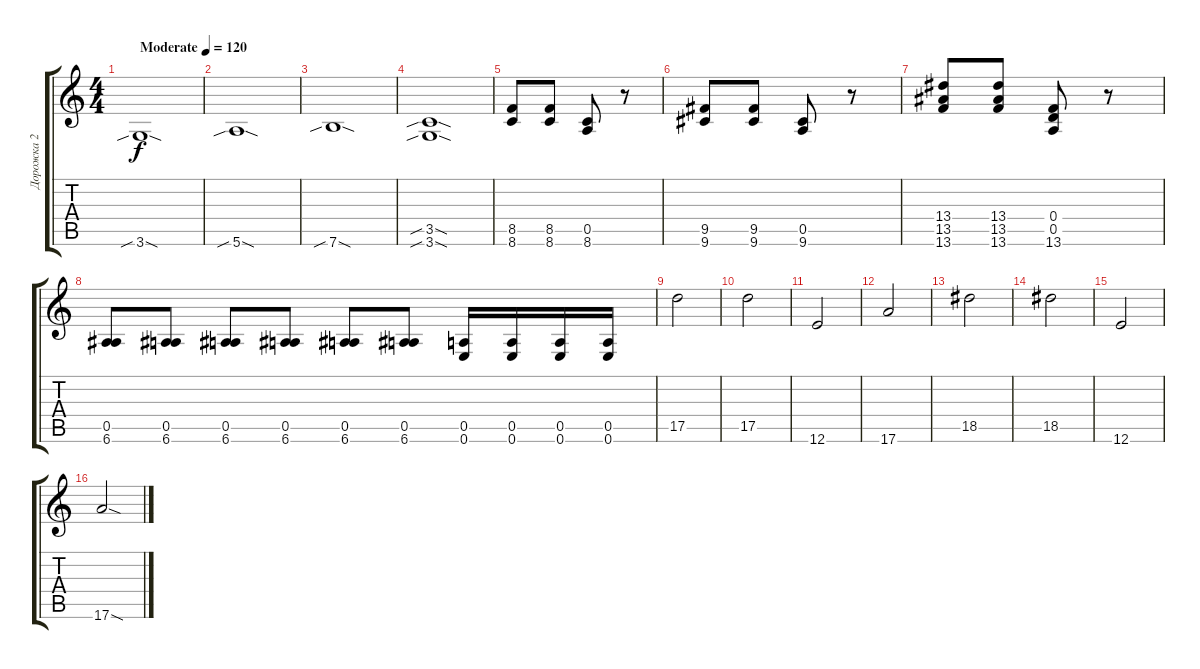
\track ("Дорожка 2" "Дорожка 2") {instrument distortionguitar}
\staff {score tabs}
\tuning (E4 B3 G3 D3 A2 E2) {hide}
\ts (4 4)
\tempo (120 "Moderate")
\clef g2
\ks c
3.6{sib sod}.1{dy f instrument distortionguitar} |
5.6{sib sod}.1 |
7.6{sib sod}.1 |
(3.5{sib sod} 3.6{sib sod}).1 |
(8.5 8.6).8 (8.5 8.6).8 (0.5 8.6).8 r.8 |
(9.5 9.6).8 (9.5 9.6).8 (0.5 9.6).8 r.8 |
(13.4 13.5 13.6).8 (13.4 13.5 13.6).8 (0.4 0.5 13.6).8 r.8 |
(0.5 6.6).8 (0.5 6.6).8 (0.5 6.6).8 (0.5 6.6).8 (0.5 6.6).8 (0.5 6.6).8 (0.5 0.6).16 (0.5 0.6).16 (0.5 0.6).16 (0.5 0.6).16 |
17.5.2 |
17.5.2 |
12.6.2 |
17.6.2 |
18.5.2 |
18.5.2 |
12.6.2 |
17.6{sod}.2
